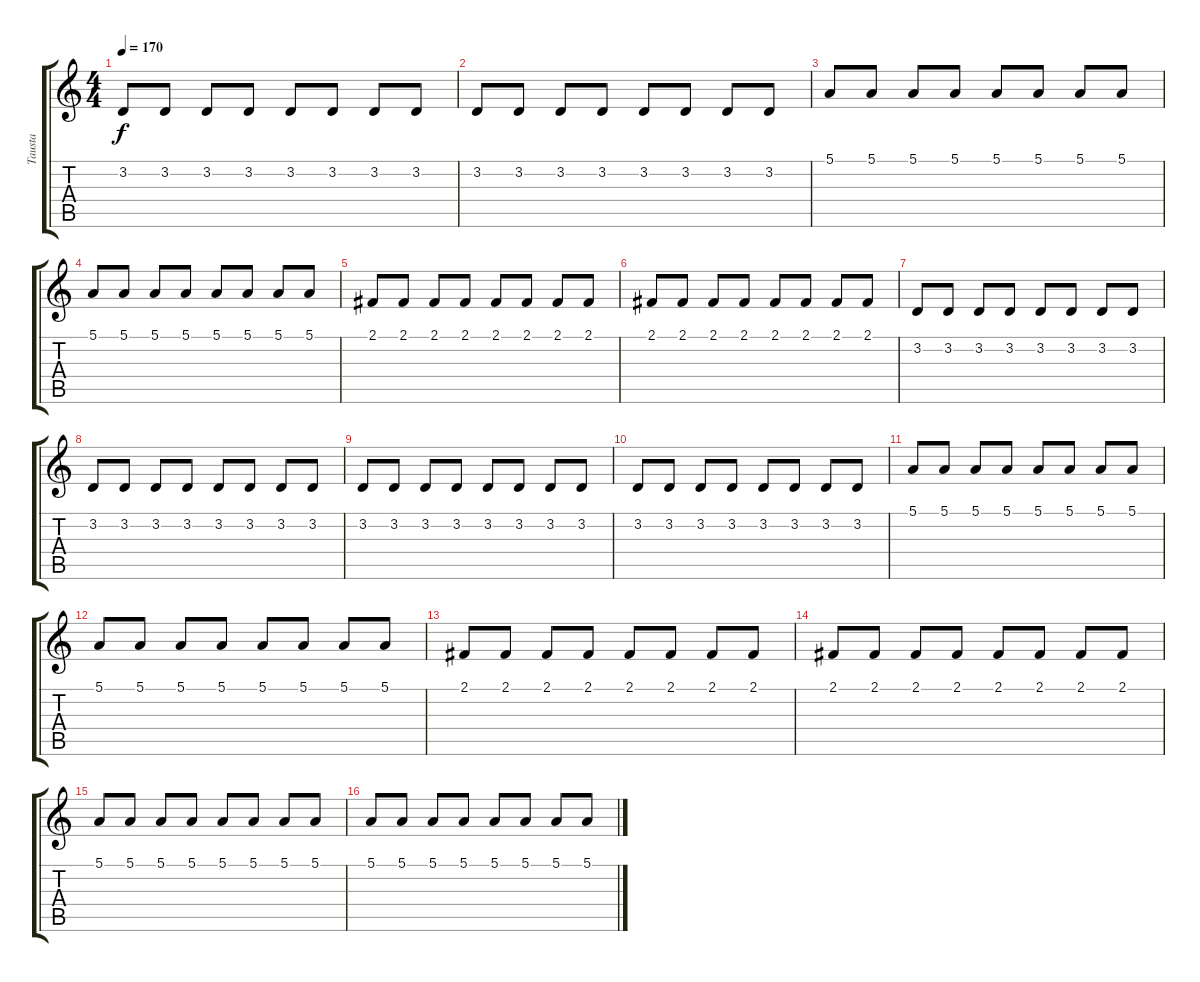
\track ("Tausta" "Tausta") {instrument recorder}
\staff {score tabs}
\tuning (E4 B3 G3 D3 A2 E2) {hide}
\ts (4 4)
\tempo 170
\clef g2
\ks c
3.2.8{dy f} 3.2.8 3.2.8 3.2.8 3.2.8 3.2.8 3.2.8 3.2.8 |
3.2.8 3.2.8 3.2.8 3.2.8 3.2.8 3.2.8 3.2.8 3.2.8 |
5.1.8 5.1.8 5.1.8 5.1.8 5.1.8 5.1.8 5.1.8 5.1.8 |
5.1.8 5.1.8 5.1.8 5.1.8 5.1.8 5.1.8 5.1.8 5.1.8 |
2.1.8 2.1.8 2.1.8 2.1.8 2.1.8 2.1.8 2.1.8 2.1.8 |
2.1.8 2.1.8 2.1.8 2.1.8 2.1.8 2.1.8 2.1.8 2.1.8 |
3.2.8 3.2.8 3.2.8 3.2.8 3.2.8 3.2.8 3.2.8 3.2.8 |
3.2.8 3.2.8 3.2.8 3.2.8 3.2.8 3.2.8 3.2.8 3.2.8 |
3.2.8 3.2.8 3.2.8 3.2.8 3.2.8 3.2.8 3.2.8 3.2.8 |
3.2.8 3.2.8 3.2.8 3.2.8 3.2.8 3.2.8 3.2.8 3.2.8 |
5.1.8 5.1.8 5.1.8 5.1.8 5.1.8 5.1.8 5.1.8 5.1.8 |
5.1.8 5.1.8 5.1.8 5.1.8 5.1.8 5.1.8 5.1.8 5.1.8 |
2.1.8 2.1.8 2.1.8 2.1.8 2.1.8 2.1.8 2.1.8 2.1.8 |
2.1.8 2.1.8 2.1.8 2.1.8 2.1.8 2.1.8 2.1.8 2.1.8 |
5.1.8 5.1.8 5.1.8 5.1.8 5.1.8 5.1.8 5.1.8 5.1.8 |
5.1.8 5.1.8 5.1.8 5.1.8 5.1.8 5.1.8 5.1.8 5.1.8
